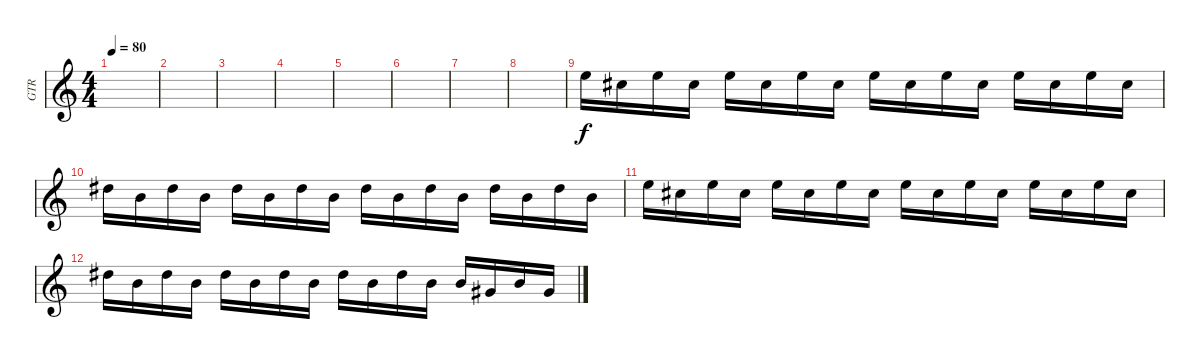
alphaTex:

\track ("GTR" "GTR") {instrument electricguitarclean}
\staff {score}
\tuning (Eb4 Bb3 Gb3 Db3 Ab2 Eb2) {hide}
\ts (4 4)
\tempo 80
\clef g2
\ks c
|
|
|
|
|
|
|
|
10.3.16{dy f} 12.4.16 10.3.16 12.4.16 10.3.16 12.4.16 10.3.16 12.4.16 10.3.16 12.4.16 10.3.16 12.4.16 10.3.16 12.4.16 10.3.16 12.4.16 |
9.3.16 10.4.16 9.3.16 10.4.16 9.3.16 10.4.16 9.3.16 10.4.16 9.3.16 10.4.16 9.3.16 10.4.16 9.3.16 10.4.16 9.3.16 10.4.16 |
10.3.16 12.4.16 10.3.16 12.4.16 10.3.16 12.4.16 10.3.16 12.4.16 10.3.16 12.4.16 10.3.16 12.4.16 10.3.16 12.4.16 10.3.16 12.4.16 |
9.3.16 10.4.16 9.3.16 10.4.16 9.3.16 10.4.16 9.3.16 10.4.16 9.3.16 10.4.16 9.3.16 10.4.16 5.3.16 7.4.16 5.3.16 7.4.16
